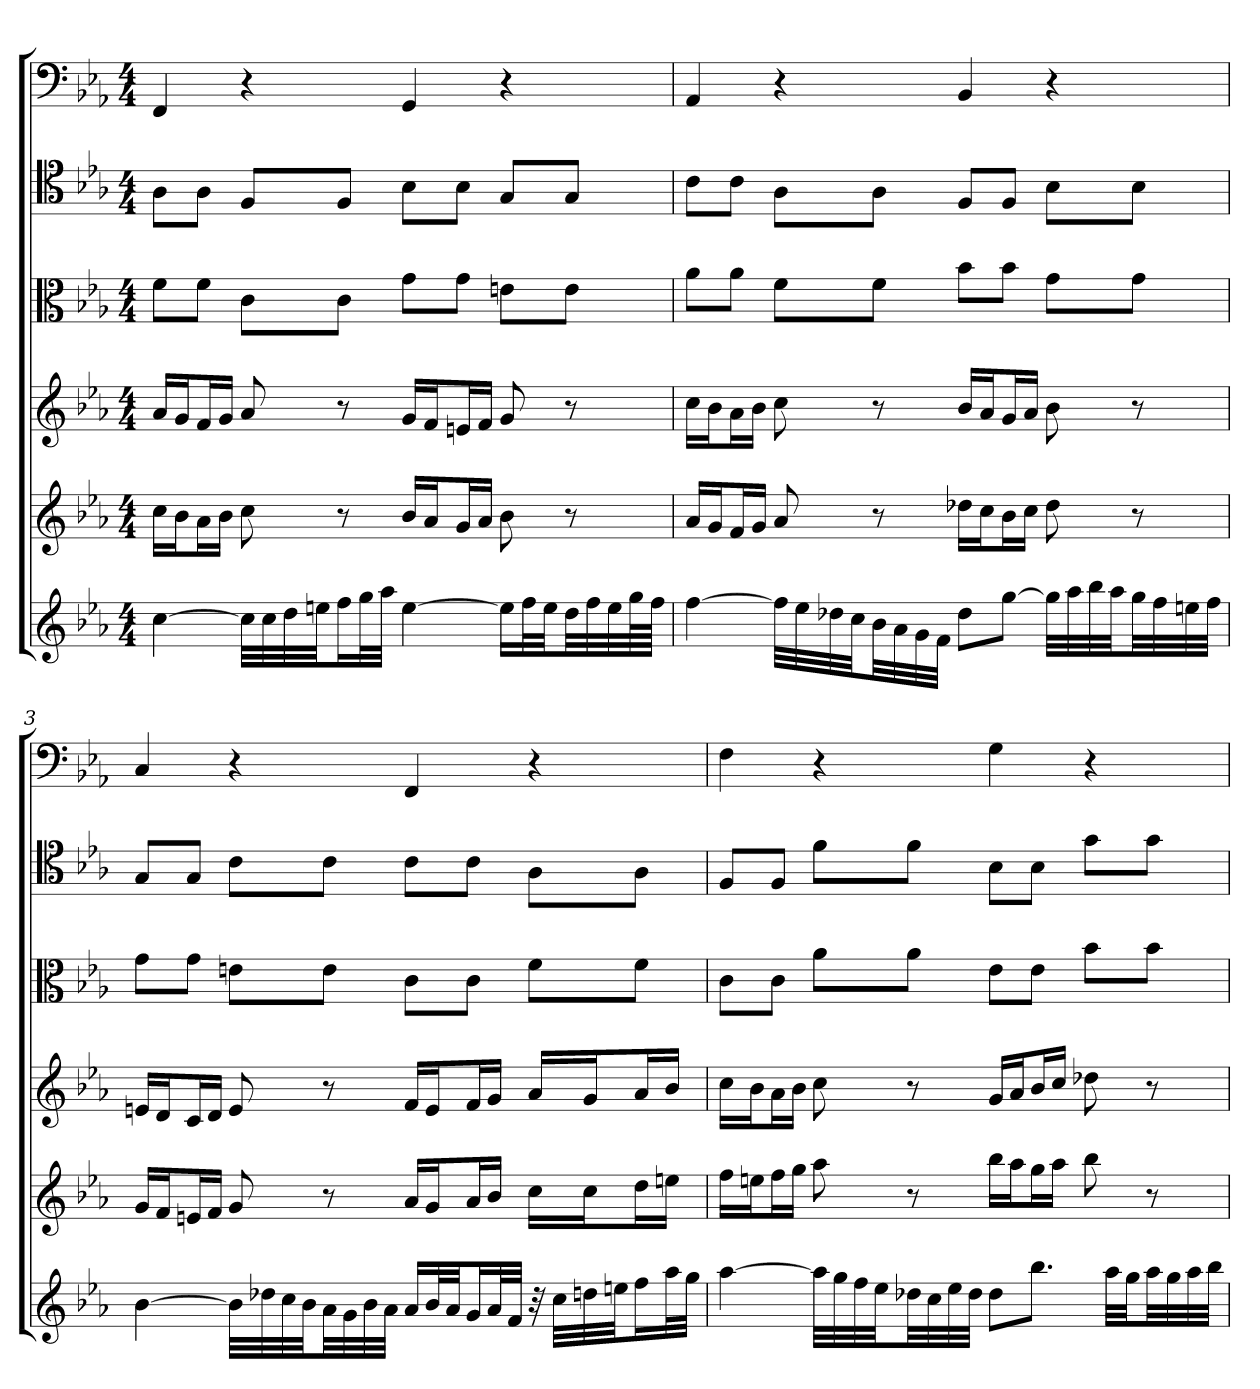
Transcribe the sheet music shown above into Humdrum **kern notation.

**kern	**kern	**kern	**kern	**kern	**kern
*part6	*part5	*part4	*part3	*part2	*part1
*staff6	*staff5	*staff4	*staff3	*staff2	*staff1
*	*	*	*clefC3	*clefC4	*clefF4
*k[b-e-a-]	*k[b-e-a-]	*k[b-e-a-]	*k[b-e-a-]	*k[b-e-a-]	*k[b-e-a-]
*c:	*c:	*c:	*c:	*c:	*c:
*M4/4	*M4/4	*M4/4	*M4/4	*M4/4	*M4/4
=1	=1	=1	=1	=1	=1
[4cc	16ccLL	16a-LL	8f\L	8A-\L	4FF
.	16b-J	16gJ	.	.	.
.	16a-L	16fL	8f\J	8A-\J	.
.	16b-JJ	16gJJ	.	.	.
32ccLLL]	8cc	8a-	8c\L	8F/L	4r
32cc	.	.	.	.	.
32dd	.	.	.	.	.
32eenJJ	.	.	.	.	.
16ffL	8r	8r	8c\J	8F/J	.
32ggL	.	.	.	.	.
32aa-JJJ	.	.	.	.	.
[4ee	16b-LL	16gLL	8g\L	8B-\L	4GG
.	16a-J	16fJ	.	.	.
.	16gL	16enL	8g\J	8B-\J	.
.	16a-JJ	16fJJ	.	.	.
16eeLL]	8b-	8g	8en\L	8G/L	4r
32ffL	.	.	.	.	.
32eeJJ	.	.	.	.	.
32ddLL	8r	8r	8e\J	8G/J	.
32ff	.	.	.	.	.
32ee	.	.	.	.	.
64ggL	.	.	.	.	.
64ffJJJJ	.	.	.	.	.
=2	=2	=2	=2	=2	=2
[4ff	16a-LL	16ccLL	8a-\L	8c\L	4AA-
.	16gJ	16b-J	.	.	.
.	16fL	16a-L	8a-\J	8c\J	.
.	16gJJ	16b-JJ	.	.	.
32ffLLL]	8a-	8cc	8f\L	8A-\L	4r
32ee-	.	.	.	.	.
32dd-X	.	.	.	.	.
32ccJJ	.	.	.	.	.
32b-LL	8r	8r	8f\J	8A-\J	.
32a-	.	.	.	.	.
32g	.	.	.	.	.
32fJJJ	.	.	.	.	.
8dd-L	16dd-XLL	16b-LL	8b-\L	8F/L	4BB-
.	16ccJ	16a-J	.	.	.
[8ggJ	16b-L	16gL	8b-\J	8F/J	.
.	16ccJJ	16a-JJ	.	.	.
32ggLLL]	8dd-	8b-	8g\L	8B-\L	4r
32aa-	.	.	.	.	.
32bb-	.	.	.	.	.
32aa-JJ	.	.	.	.	.
32ggLL	8r	8r	8g\J	8B-\J	.
32ff	.	.	.	.	.
32een	.	.	.	.	.
32ffJJJ	.	.	.	.	.
=3	=3	=3	=3	=3	=3
[4b-	16gLL	16enLL	8g\L	8G/L	4C
.	16fJ	16dJ	.	.	.
.	16enL	16cL	8g\J	8G/J	.
.	16fJJ	16dJJ	.	.	.
32b-LLL]	8g	8e	8en\L	8c\L	4r
32dd-X	.	.	.	.	.
32cc	.	.	.	.	.
32b-JJ	.	.	.	.	.
32a-LL	8r	8r	8e\J	8c\J	.
32g	.	.	.	.	.
32b-	.	.	.	.	.
32a-JJJ	.	.	.	.	.
16a-LL	16a-LL	16fLL	8c\L	8c\L	4FF
32b-L	16gJ	16eJ	.	.	.
32a-JJ	.	.	.	.	.
16gL	16a-L	16fL	8c\J	8c\J	.
32a-L	16b-JJ	16gJJ	.	.	.
32fJJJ	.	.	.	.	.
32r	16ccLL	16a-LL	8f\L	8A-\L	4r
32ccLLL	.	.	.	.	.
32ddn	16ccJ	16gJ	.	.	.
32eenJJ	.	.	.	.	.
16ffL	16ddL	16a-L	8f\J	8A-\J	.
32aa-L	16eenJJ	16b-JJ	.	.	.
32ggJJJ	.	.	.	.	.
=4	=4	=4	=4	=4	=4
[4aa-	16ffLL	16ccLL	8c\L	8F/L	4F
.	16eenJ	16b-J	.	.	.
.	16ffL	16a-L	8c\J	8F/J	.
.	16ggJJ	16b-JJ	.	.	.
32aa-LLL]	8aa-	8cc	8a-\L	8f\L	4r
32gg	.	.	.	.	.
32ff	.	.	.	.	.
32ee-JJ	.	.	.	.	.
32dd-XLL	8r	8r	8a-\J	8f\J	.
32cc	.	.	.	.	.
32ee-	.	.	.	.	.
32dd-JJJ	.	.	.	.	.
8dd-L	16bb-LL	16gLL	8e-\L	8B-\L	4G
.	16aa-J	16a-J	.	.	.
8.bb-J	16ggL	16b-L	8e-\J	8B-\J	.
.	16aa-JJ	16ccJJ	.	.	.
.	8bb-	8dd-X	8b-\L	8g\L	4r
32aa-LLL	.	.	.	.	.
32ggJJ	.	.	.	.	.
32aa-LL	8r	8r	8b-\J	8g\J	.
32gg	.	.	.	.	.
32aa-	.	.	.	.	.
32bb-JJJ	.	.	.	.	.
=	=	=	=	=	=
*-	*-	*-	*-	*-	*-
